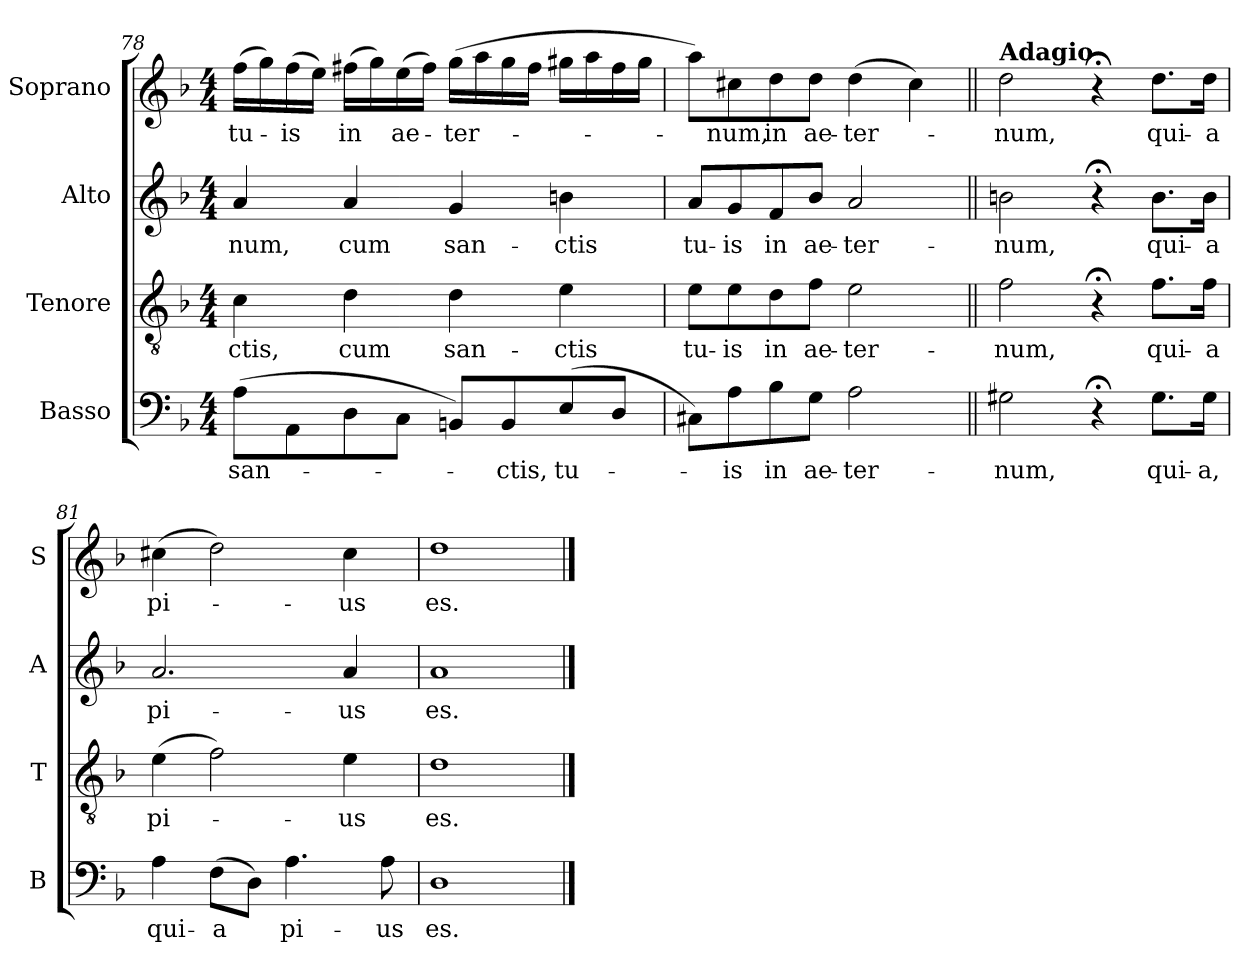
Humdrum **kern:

**kern	**text	**kern	**text	**kern	**text	**kern	**text
*part4	*part4	*part3	*part3	*part2	*part2	*part1	*part1
*staff4	*staff4	*staff3	*staff3	*staff2	*staff2	*staff1	*staff1
*I"Basso	*	*I"Tenore	*	*I"Alto	*	*I"Soprano	*
*I'B	*	*I'T	*	*I'A	*	*I'S	*
!!LO:LB:g=z
*clefF4	*	*clefGv2	*	*clefG2	*	*clefG2	*
*k[b-]	*	*k[b-]	*	*k[b-]	*	*k[b-]	*
*d:	*	*d:	*	*d:	*	*d:	*
*M4/4	*	*M4/4	*	*M4/4	*	*M4/4	*
=78	=78	=78	=78	=78	=78	=78	=78
!	!LO:LY:b	!	!LO:LY:b	!	!LO:LY:b	!	!LO:LY:b
(>8A\L	san-	4c\	-ctis,	4a/	-num,	(>16ff\LL	tu-
.	.	.	.	.	.	16gg\)	.
!	!	!	!	!	!	!	!LO:LY:b
8AA\	.	.	.	.	.	(>16ff\	-is
.	.	.	.	.	.	16ee\JJ)	.
!	!	!	!LO:LY:b	!	!LO:LY:b	!	!LO:LY:b
8D\	.	4d\	cum	4a/	cum	(>16ff#X\LL	in
.	.	.	.	.	.	16gg\)	.
!	!	!	!	!	!	!	!LO:LY:b
8C\J	.	.	.	.	.	(>16ee\	ae-
.	.	.	.	.	.	16ff#\JJ)	.
!	!	!	!LO:LY:b	!	!LO:LY:b	!	!LO:LY:b
8BBn/L)	.	4d\	san-	4g/	san-	(>16gg\LL	-ter-
.	.	.	.	.	.	16aa\	.
!	!LO:LY:b	!	!	!	!	!	!
8BB/	-ctis,	.	.	.	.	16gg\	.
.	.	.	.	.	.	16ff#\JJ	.
!	!LO:LY:b	!	!LO:LY:b	!	!LO:LY:b	!	!
(>8E/	tu-	4e\	-ctis	4bn\	-ctis	16gg#X\LL	.
.	.	.	.	.	.	16aa\	.
8D/J	.	.	.	.	.	16ff#\	.
.	.	.	.	.	.	16gg#\JJ	.
=79	=79	=79	=79	=79	=79	=79	=79
!	!	!	!LO:LY:b	!	!LO:LY:b	!	!
8C#X\L)	.	8e\L	tu-	8a/L	tu-	8aa\L)	.
!	!LO:LY:b	!	!LO:LY:b	!	!LO:LY:b	!	!LO:LY:b
8A\	-is	8e\	-is	8g/	-is	8cc#X\	-num,
!	!LO:LY:b	!	!LO:LY:b	!	!LO:LY:b	!	!LO:LY:b
8B-\	in	8d\	in	8f/	in	8dd\	in
!	!LO:LY:b	!	!LO:LY:b	!	!LO:LY:b	!	!LO:LY:b
8G\J	ae-	8f\J	ae-	8b-/J	ae-	8dd\J	ae-
!	!LO:LY:b	!	!LO:LY:b	!	!LO:LY:b	!	!LO:LY:b
2A\	-ter-	2e\	-ter-	2a/	-ter-	(>4dd\	-ter-
.	.	.	.	.	.	4cc#\)	.
=80||	=80||	=80||	=80||	=80||	=80||	=80||	=80||
!	!	!	!	!	!	!LO:TX:a:B:t=Adagio	!
!	!LO:LY:b	!	!LO:LY:b	!	!LO:LY:b	!	!LO:LY:b
2G#X\	-num,	2f\	-num,	2bn\	-num,	2dd\	-num,
4r;<	.	4r;<	.	4r;<	.	4r;<	.
!	!LO:LY:b	!	!LO:LY:b	!	!LO:LY:b	!	!LO:LY:b
8.G#\L	qui-	8.f\L	qui-	8.b\L	qui-	8.dd\L	qui-
!	!LO:LY:b	!	!LO:LY:b	!	!LO:LY:b	!	!LO:LY:b
16G#\Jk	-a,	16f\Jk	-a	16b\Jk	-a	16dd\Jk	-a
=81	=81	=81	=81	=81	=81	=81	=81
!	!LO:LY:b	!	!LO:LY:b	!	!LO:LY:b	!	!LO:LY:b
4A\	qui-	(>4e\	pi-	2.a/	pi-	(>4cc#X\	pi-
!	!LO:LY:b	!	!	!	!	!	!
(>8F\L	-a	2f\)	.	.	.	2dd\)	.
8D\J)	.	.	.	.	.	.	.
!	!LO:LY:b	!	!	!	!	!	!
4.A\	pi-	.	.	.	.	.	.
!	!	!	!LO:LY:b	!	!LO:LY:b	!	!LO:LY:b
.	.	4e\	-us	4a/	-us	4cc#\	-us
!	!LO:LY:b	!	!	!	!	!	!
8A\	-us	.	.	.	.	.	.
=82	=82	=82	=82	=82	=82	=82	=82
!	!LO:LY:b	!	!LO:LY:b	!	!LO:LY:b	!	!LO:LY:b
1D	es.	1d	es.	1a	es.	1dd	es.
==	==	==	==	==	==	==	==
*-	*-	*-	*-	*-	*-	*-	*-
